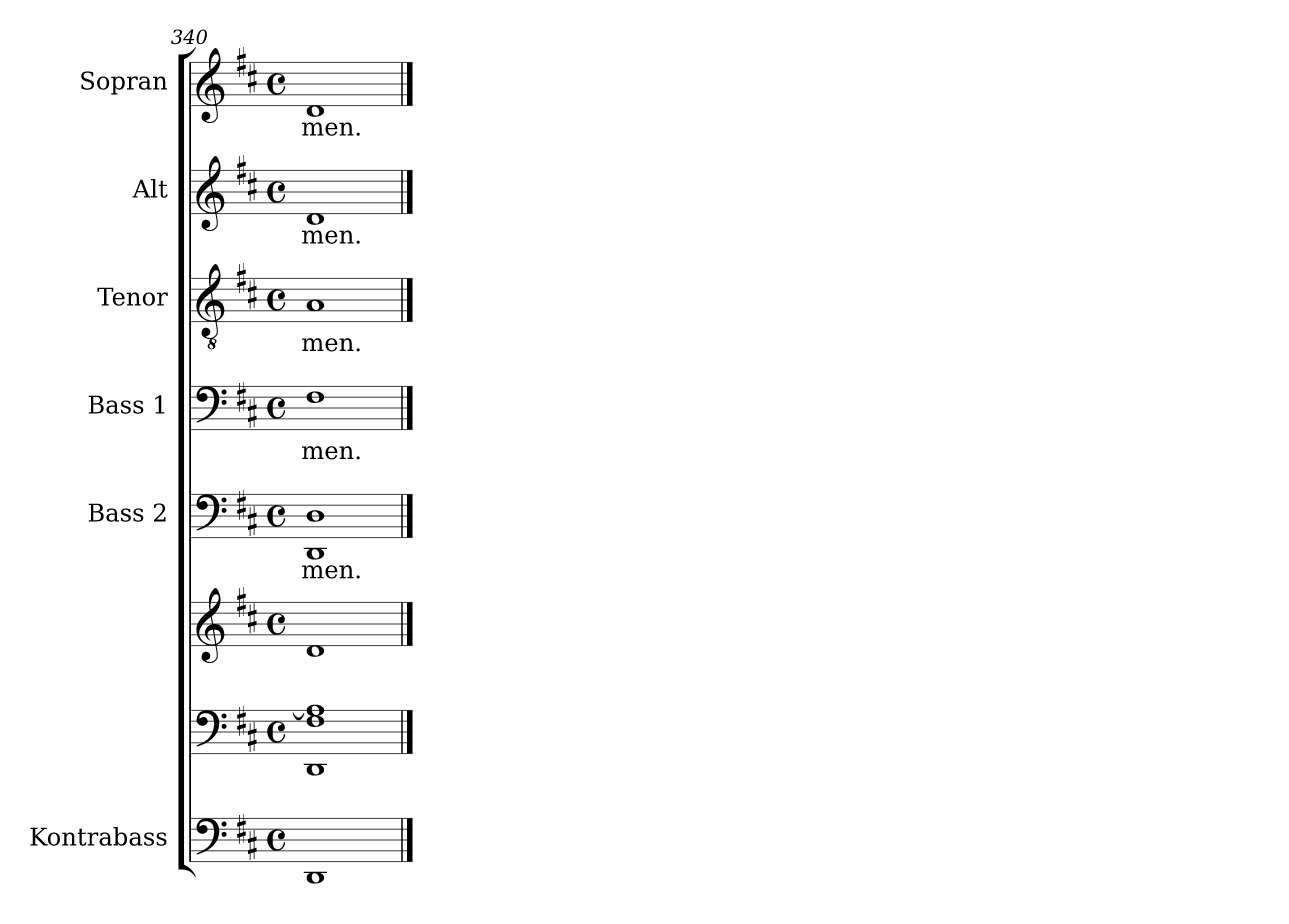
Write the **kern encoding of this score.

**kern	**kern	**kern	**kern	**text	**kern	**text	**kern	**text	**kern	**text	**kern	**text
*part7	*part6	*part6	*part5	*part5	*part4	*part4	*part3	*part3	*part2	*part2	*part1	*part1
*staff8	*staff7	*staff6	*staff5	*staff5	*staff4	*staff4	*staff3	*staff3	*staff2	*staff2	*staff1	*staff1
*I"Kontrabass	*	*	*I"Bass 2	*	*I"Bass 1	*	*I"Tenor	*	*I"Alt	*	*I"Sopran	*
*I'Kb.	*	*	*I'B. 2	*	*I'B. 1	*	*I'T.	*	*I'A.	*	*I'S.	*
*clefF4	*clefF4	*clefG2	*clefF4	*	*clefF4	*	*clefGv2	*	*clefG2	*	*clefG2	*
*ITrd7c12	*	*	*	*	*	*	*	*	*	*	*	*
*k[f#c#]	*k[f#c#]	*k[f#c#]	*k[f#c#]	*	*k[f#c#]	*	*k[f#c#]	*	*k[f#c#]	*	*k[f#c#]	*
*D:	*D:	*D:	*D:	*	*D:	*	*D:	*	*D:	*	*D:	*
*M4/4	*M4/4	*M4/4	*M4/4	*	*M4/4	*	*M4/4	*	*M4/4	*	*M4/4	*
*met(c)	*met(c)	*met(c)	*met(c)	*	*met(c)	*	*met(c)	*	*met(c)	*	*met(c)	*
=340	=340	=340	=340	=340	=340	=340	=340	=340	=340	=340	=340	=340
*	*^	*	*	*	*	*	*	*	*	*	*	*
!	!	!	!	!	!LO:LY:b	!	!LO:LY:b	!	!LO:LY:b	!	!LO:LY:b	!	!LO:LY:b
1DDD	1F# 1A]	1DD	1d	1DD 1D	-men.	1F#	-men.	1A	-men.	1d	-men.	1d	-men.
*	*v	*v	*	*	*	*	*	*	*	*	*	*	*
==	==	==	==	==	==	==	==	==	==	==	==	==
*-	*-	*-	*-	*-	*-	*-	*-	*-	*-	*-	*-	*-
